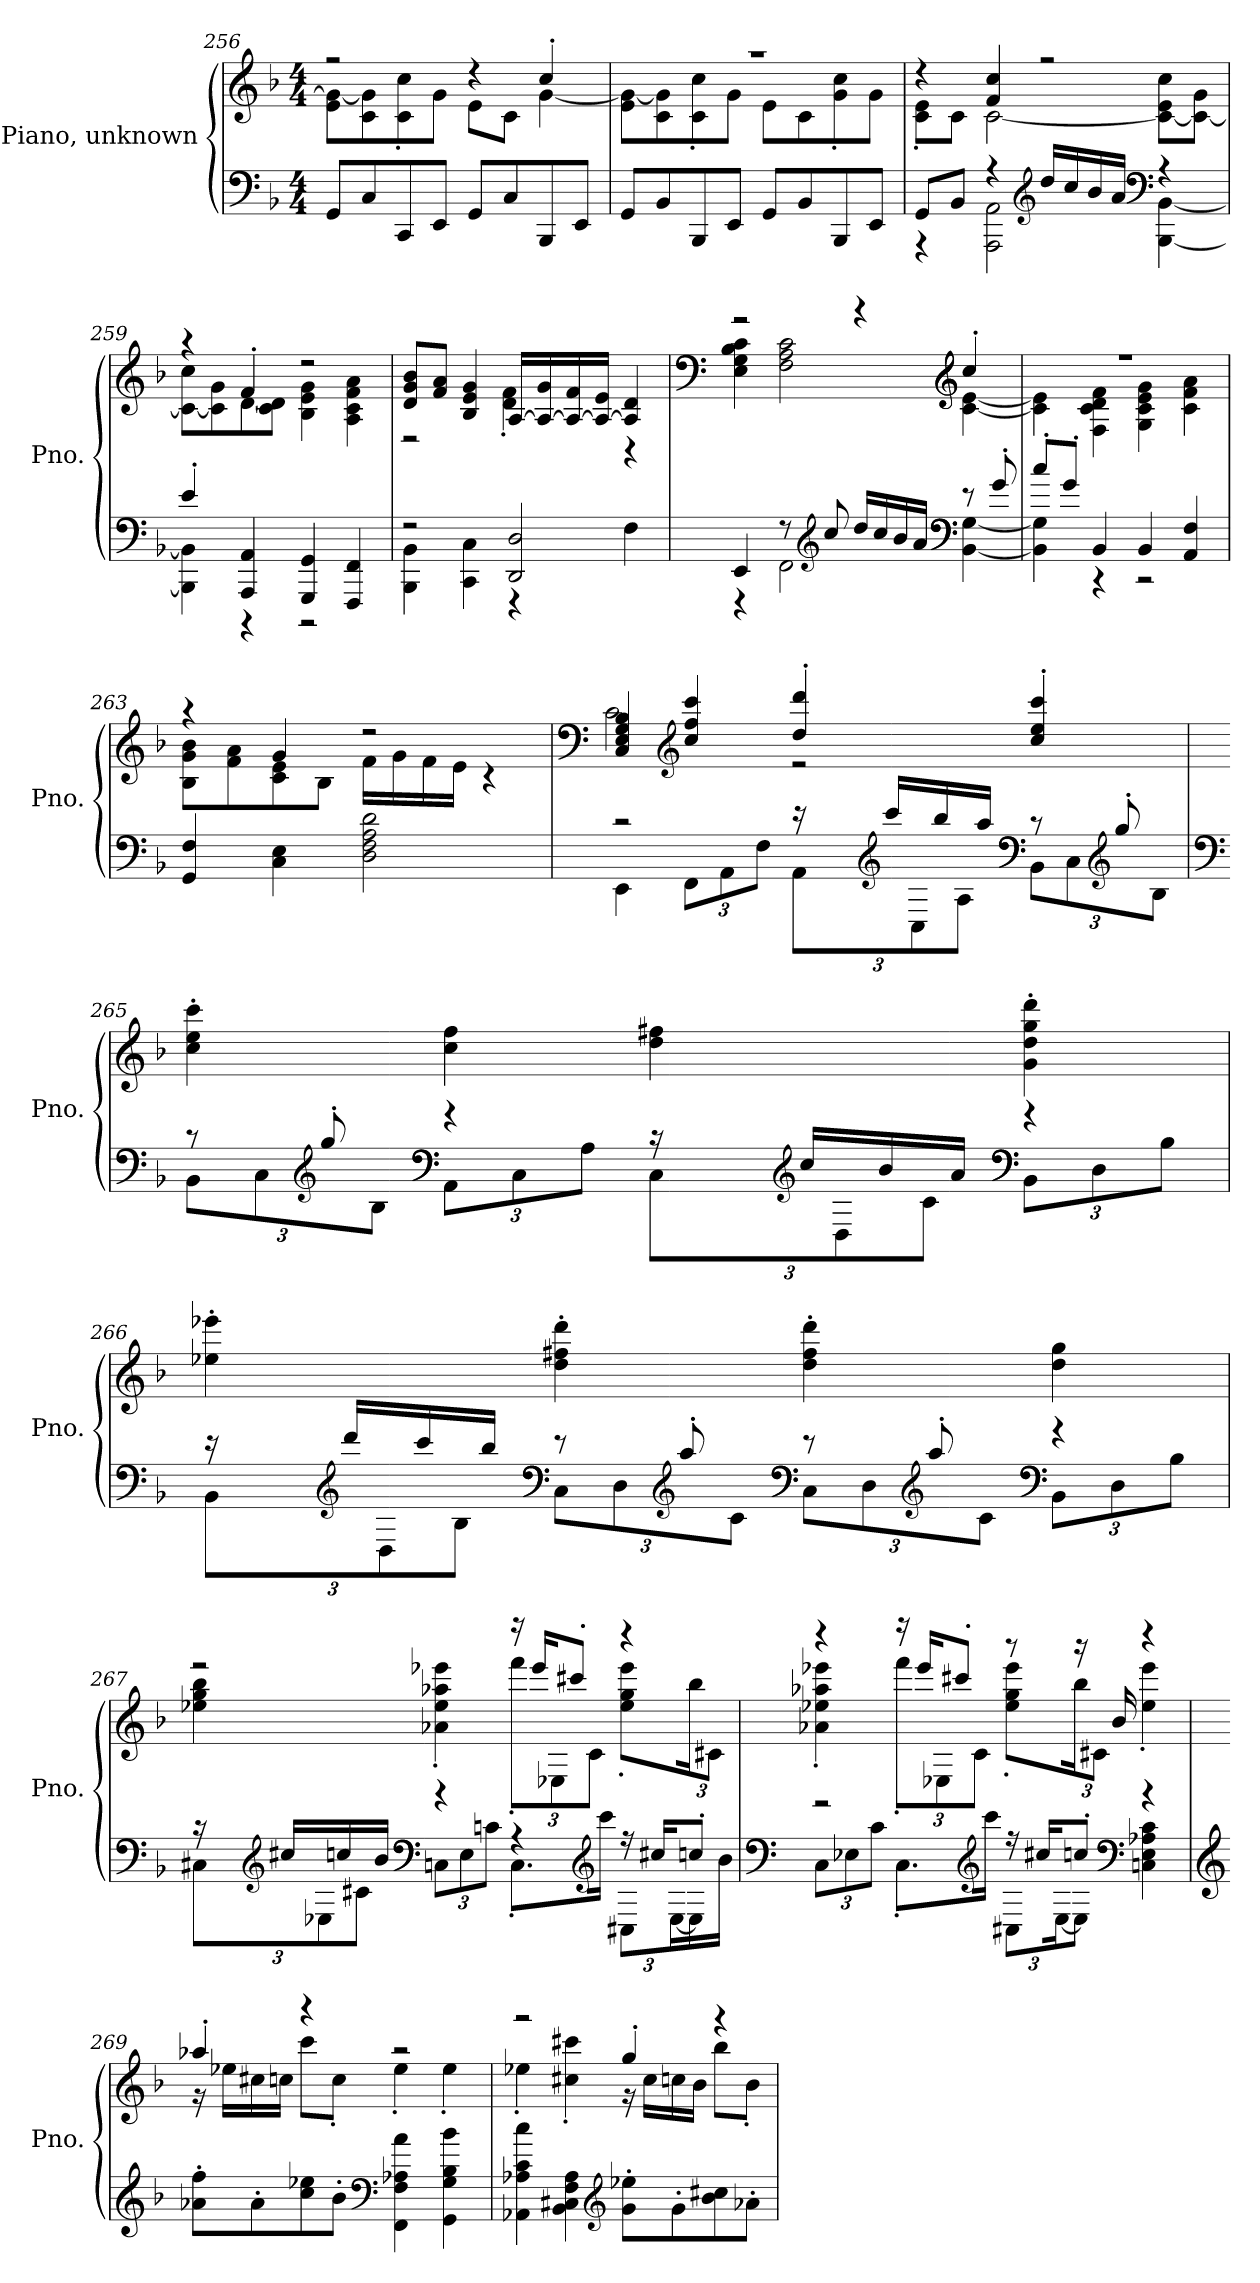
**kern	**kern
*part1	*part1
*staff2	*staff1
*I"Piano, unknown	*
*I'Pno.	*
!!LO:LB:g=z
*clefF4	*clefG2
*k[b-]	*k[b-]
*M4/4	*M4/4
=256	=256
*	*^
8GG/L	2r	8e\ 8g\_L
8C/	.	8c\ 8g\]
8CC/	.	8c\' 8cc\'
8EE/J	.	8g\J
8GG/L	4r	8e\L
8C/	.	8c\J
8BBB-/	4cc'/	[4g\
8EE/J	.	.
=257	=257	=257
8GG/L	1r	8e\ 8g\_L
8BB-/	.	8c\ 8g\]
8BBB-/	.	8c\' 8cc\'
8EE/J	.	8g\J
8GG/L	.	8e\L
8BB-/	.	8c\
8BBB-/	.	8g\' 8cc\'
8EE/J	.	8g\J
=258	=258	=258
*^	*	*
8GG/L	4r	4r	8c\' 8e\'L
8BB-/J	.	.	8c\J
4r	2AAA\ 2AA\	4f/ 4cc/	[2c\
*clefG2	*	*	*
16dd/LL	.	2r	.
16cc/	.	.	.
16b-/	.	.	.
16a/JJ	.	.	.
*clefF4	*	*	*
4r	[4BBB-\ [4BB-\	.	8c\_ 8e\ 8cc\L
.	.	.	8c\_ 8g\J
=259	=259	=259	=259
4e'/	4BBB-\] 4BB-\]	4r	8c\_ 8cc\L
.	.	.	8c\] 8g\
4AAA/ 4AA/	4r	4f'/	[8d\
.	.	.	8c\ 8d\]J
4GGG/ 4GG/	2r	2r	4B-\ 4e\ 4g\
4FFF/ 4FF/	.	.	4A\ 4c\ 4f\ 4a\
!!LO:PB:g=z	!!
=260	=260	=260	=260
2r	4BBB-\ 4BB-\	8d/ 8g/ 8b-/L	2r
.	.	8f/ 8a/J	.
.	4CC\ 4C\	4B-/ 4e/ 4g/	.
2DD/ 2D/	4r	[16A/LL	4d\' 4f\'
.	.	16A/_ 16g/	.
.	.	16A/_ 16f/	.
.	.	16A/_ 16e/JJ	.
.	4F\	4A/] 4d/	4r
=261	=261	=261	=261
*	*	*clefF4	*
4EE/	4r	2r	4E\ 4G\ 4B-\ 4c\
8r	2FF\	.	2F\ 2A\ 2c\
*clefG2	*	*	*
8cc/	.	.	.
16dd/LL	.	4r	.
16cc/	.	.	.
16b-/	.	.	.
16a/JJ	.	.	.
*clefF4	*	*clefG2	*
8r	[4BB-\ [4G\	4cc'/	[4c\ [4e\
8g'/	.	.	.
=262	=262	=262	=262
8cc'/L	4BB-\] 4G\]	1r	4c\] 4e\]
8g'/J	.	.	.
4BB-/	4r	.	4F\ 4c\ 4d\ 4f\
4BB-/	2r	.	4G\ 4c\ 4e\ 4g\
4AA/ 4F/	.	.	4c\ 4f\ 4a\
*v	*v	*	*
=263	=263	=263
4GG/ 4F/	4r	8B-\ 8g\ 8b-\L
.	.	8f\ 8a\
4C\ 4E\	4g/	8c\ 8e\
.	.	8B-\J
2D\ 2F\ 2A\ 2d\	2r	16f\LL
.	.	16g\
.	.	16f\
.	.	16e\JJ
.	.	4r
!!LO:LB:g=z	!!
=264	=264	=264
*	*clefF4	*
*^	*	*
2r	4EE\	4C/ 4E/ 4G/ 4B-/	2c\
*	*	*clefG2	*
*	*Xbrackettup	*	*
.	12FF\L	4cc/ 4ff/ 4ccc/	.
.	12AA\	.	.
.	12F\J	.	.
16r	12AA\L	4dd/' 4ddd/'	2r
*clefG2	*	*	*
16ccc/LL	.	.	.
.	12C\	.	.
16bb-/	.	.	.
.	12A\J	.	.
16aa/JJ	.	.	.
*clefF4	*	*	*
8r	12BB-\L	4cc/' 4ee/' 4ccc/'	.
.	12C\	.	.
*clefG2	*	*	*
8gg'/	.	.	.
.	12B-\J	.	.
*	*	*v	*v
!!LO:LB:g=z
=265	=265	=265
*clefF4	*	*
8r	12BB-\L	4cc\' 4ee\' 4ccc\'
.	12C\	.
*clefG2	*	*
8gg'/	.	.
.	12B-\J	.
*clefF4	*	*
4r	12AA\L	4cc\ 4ff\
.	12C\	.
.	12A\J	.
16r	12C\L	4dd\ 4ff#X\
*clefG2	*	*
16cc/LL	.	.
.	12D\	.
16b-/	.	.
.	12c\J	.
16a/JJ	.	.
*clefF4	*	*
4r	12BB-\L	4g\' 4dd\' 4gg\' 4ddd\'
.	12D\	.
.	12B-\J	.
!!LO:LB:g=z
=266	=266	=266
16r	12BB-\L	4ee-X\' 4eee-X\'
*clefG2	*	*
16ddd/LL	.	.
.	12D\	.
16ccc/	.	.
.	12B-\J	.
16bb-/JJ	.	.
*clefF4	*	*
8r	12C\L	4dd\' 4ff#X\' 4ddd\'
.	12D\	.
*clefG2	*	*
8aa'/	.	.
.	12c\J	.
*clefF4	*	*
8r	12C\L	4dd\' 4ff#\' 4ddd\'
.	12D\	.
*clefG2	*	*
8aa'/	.	.
.	12c\J	.
*clefF4	*	*
4r	12BB-\L	4dd\ 4gg\
.	12D\	.
.	12B-\J	.
!!LO:LB:g=z
=267	=267	=267
*	*	*^
16r	12C#X\L	2r	4ee-X\ 4gg\ 4bb-\
*clefG2	*	*	*
16cc#X/LL	.	.	.
.	12E-X\	.	.
16ccn/	.	.	.
.	12c#X\J	.	.
16b-/JJ	.	.	.
*clefF4	*	*	*
4r	12Cn\L	.	4a-X\' 4ee-\' 4aa-X\' 4eee-X\'
.	12E-\	.	.
.	12cn\J	.	.
*	*	*	*Xbrackettup
4r	8.C'\L	16r	12fff'\L
.	.	16eee-/KL	.
.	.	.	12E-X\
.	.	8ccc#X'/J	.
.	.	.	12c\J
*clefG2	*	*	*
.	16ccc\Jk	.	.
16r	12C#X\L	4r	8ee-\' 8gg\' 8eee-\'L
16cc#X/KL	.	.	.
.	[24E-\L	.	.
8ccn'/J	16E-\]	.	24bb-\K
.	.	.	12c#X\J
.	16b-\JJ	.	.
!!LO:LB:g=z	!!
=268	=268	=268	=268
*clefF4	*	*	*
2r	12C\L	4r	4a-X\' 4ee-X\' 4aa-X\' 4eee-X\'
.	12E-X\	.	.
.	12c\J	.	.
.	8.C'\L	16r	12fff'\L
.	.	16eee-/KL	.
.	.	.	12E-X\
.	.	8ccc#X'/J	.
.	.	.	12c\J
*clefG2	*	*	*
.	16ccc\Jk	.	.
16r	12C#X\L	8r	8ee-\' 8gg\' 8eee-\'L
16cc#X/KL	.	.	.
.	[24E-\K	.	.
8ccn'/J	8E-\J]	16r	24bb-\K
.	.	.	12c#X\J
.	.	16b-/	.
*clefF4	*	*	*
4r	4Cn\ 4E-\ 4A-X\ 4c\	4r	4ee-\' 4eee-\'
*v	*v	*	*
=269	=269	=269
*clefG2	*	*
8a-X\' 8ff\'L	4aa-X'/	16r
.	.	16ee-X\LL
8a-'\	.	16cc#X\
.	.	16ccn\JJ
8cc\ 8ee-X\	4r	8ccc\L
8b-'\J	.	8cc'\J
*clefF4	*	*
4FF\ 4F\ 4A-X\ 4a-\	2r	4ee-'\
4GG\ 4G\ 4B-\ 4b-\	.	4ee-'\
!!LO:PB:g=z	!!
=270	=270	=270
4AA-X\ 4A-X\ 4c\ 4cc\	2r	4ee-X'\
4BB-\ 4C#X\ 4F\ 4A-\	.	4cc#X\' 4ccc#X\'
*clefG2	*	*
8g\' 8ee-X\'L	4gg'/	16r
.	.	16cc#\LL
8g'\	.	16ccn\
.	.	16b-\JJ
8b-\ 8cc#X\	4r	8bb-\L
8a-X'\J	.	8b-'\J
*	*v	*v
=	=
*-	*-
